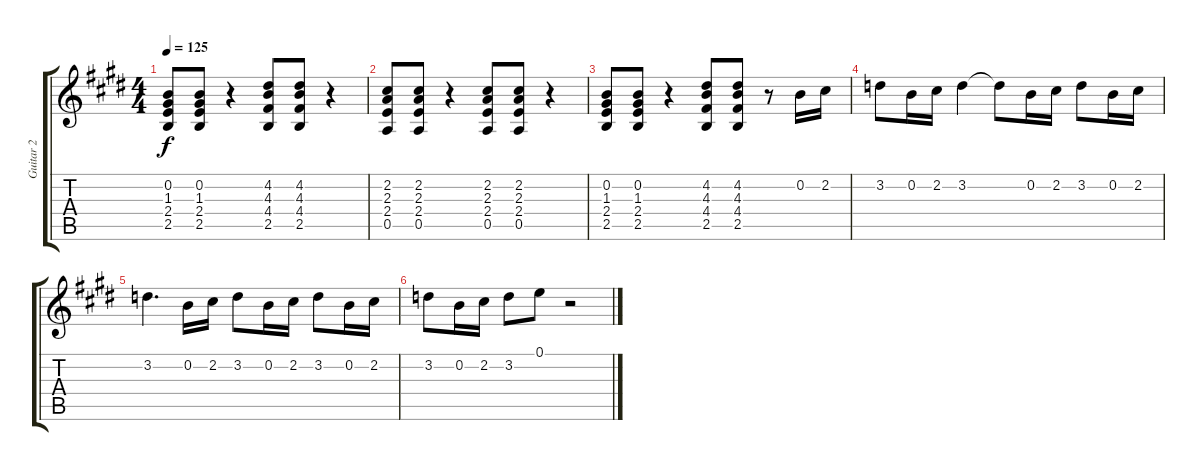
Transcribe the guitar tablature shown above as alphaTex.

\track ("Guitar 2" "Guitar 2") {instrument acousticguitarsteel}
\staff {score tabs}
\tuning (E4 B3 G3 D3 A2 E2) {hide}
\ts (4 4)
\tempo 125
\clef g2
\ks e
(0.2 1.3 2.4 2.5).8{dy f} (0.2 1.3 2.4 2.5).8 r.4 (4.2 4.3 4.4 2.5).8 (4.2 4.3 4.4 2.5).8 r.4 |
(2.2 2.3 2.4 0.5).8 (2.2 2.3 2.4 0.5).8 r.4 (2.2 2.3 2.4 0.5).8 (2.2 2.3 2.4 0.5).8 r.4 |
(0.2 1.3 2.4 2.5).8 (0.2 1.3 2.4 2.5).8 r.4 (4.2 4.3 4.4 2.5).8 (4.2 4.3 4.4 2.5).8 r.8 0.2.16 2.2.16 |
3.2.8 0.2.16 2.2.16 3.2.4 3.2{t}.8 0.2.16 2.2.16 3.2.8 0.2.16 2.2.16 |
3.2.4{d} 0.2.16 2.2.16 3.2.8 0.2.16 2.2.16 3.2.8 0.2.16 2.2.16 |
3.2.8 0.2.16 2.2.16 3.2.8 0.1.8 r.2
